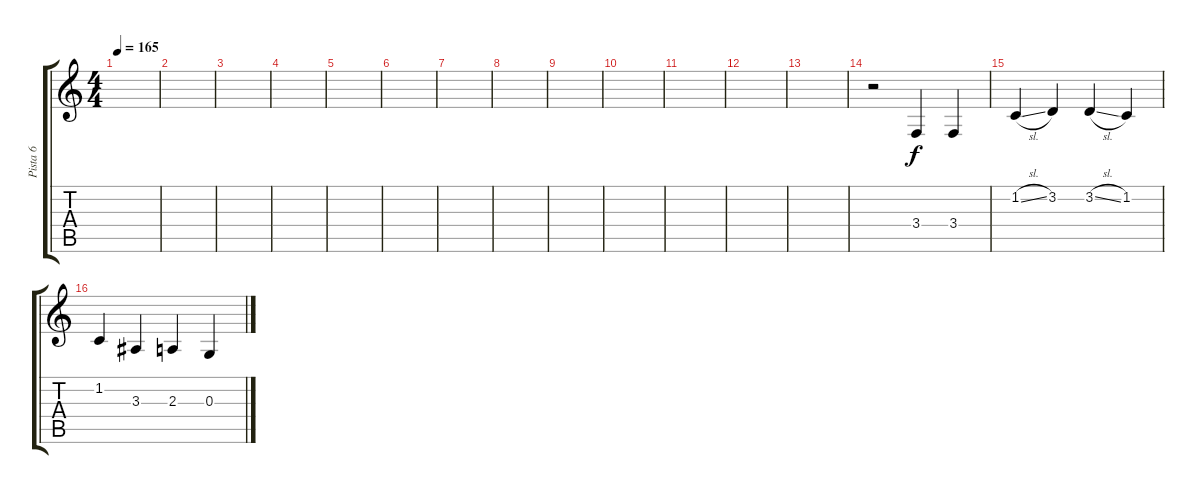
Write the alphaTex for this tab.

\track ("Pista 6" "Pista 6") {instrument electricgrandpiano}
\staff {score tabs}
\tuning (E4 B3 G3 D3 A2 E2) {hide}
\ts (4 4)
\tempo 165
\clef g2
\ks c
|
|
|
|
|
|
|
|
|
|
|
|
|
r.2 3.4.4 3.4.4 |
1.2{sl}.4 3.2.4 3.2{sl}.4 1.2.4 |
1.2.4 3.3.4 2.3.4 0.3.4
